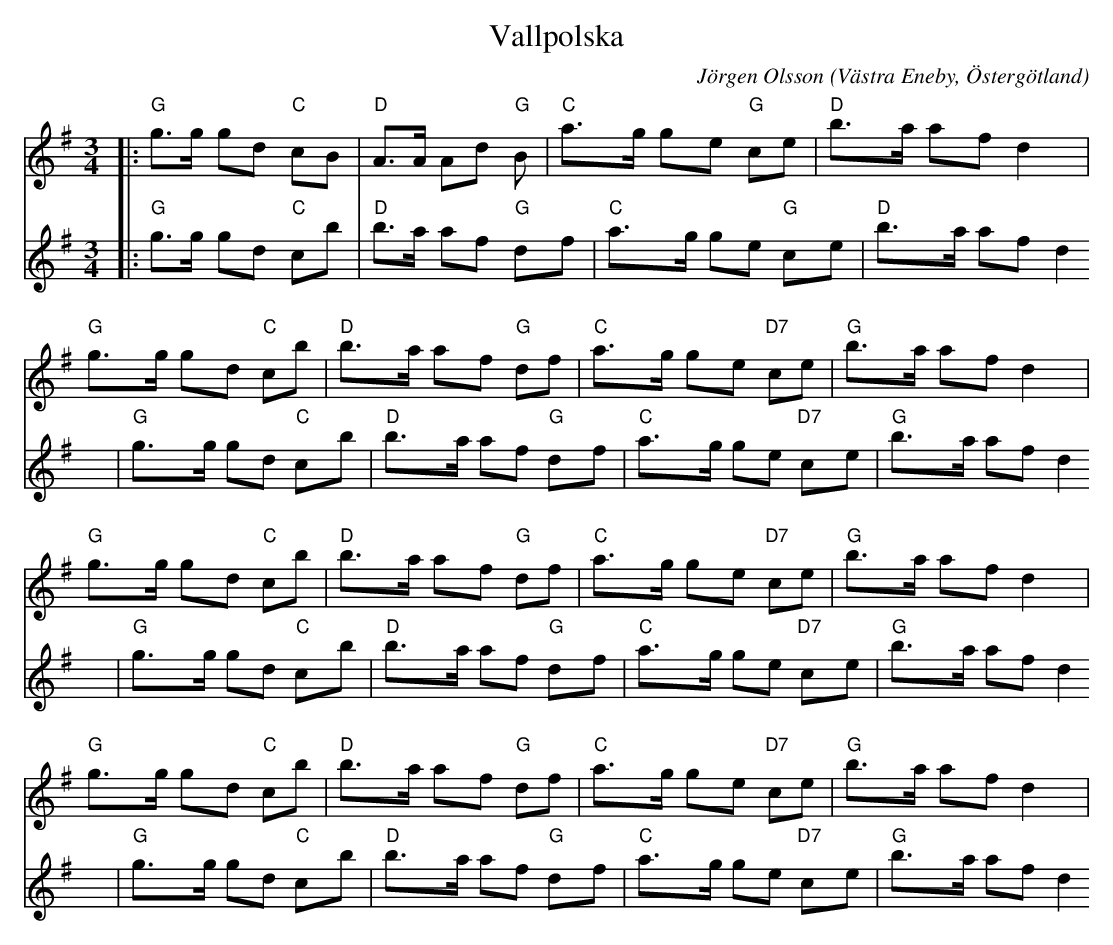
X:1
T:Vallpolska
C:Jörgen Olsson
O:Västra Eneby, Östergötland
M:3/4
L:1/8
K:G
V:1
|:"G"g>g gd "C" cB| "D"A>A Ad "G"B|"C"a>g ge "G" ce|"D"b>a af d2|
"G"g>g gd "C" cb| "D"b>a af "G"df|"C"a>g ge "D7" ce|"G"b>a af d2|
"G"g>g gd "C" cb| "D"b>a af "G"df|"C"a>g ge "D7" ce|"G"b>a af d2|
"G"g>g gd "C" cb| "D"b>a af "G"df|"C"a>g ge "D7" ce|"G"b>a af d2|
V:2
|:"G"g>g gd "C" cb| "D"b>a af "G"df|"C"a>g ge "G" ce|"D"b>a af d2|
"G"g>g gd "C" cb| "D"b>a af "G"df|"C"a>g ge "D7" ce|"G"b>a af d2|
"G"g>g gd "C" cb| "D"b>a af "G"df|"C"a>g ge "D7" ce|"G"b>a af d2|
"G"g>g gd "C" cb| "D"b>a af "G"df|"C"a>g ge "D7" ce|"G"b>a af d2|
